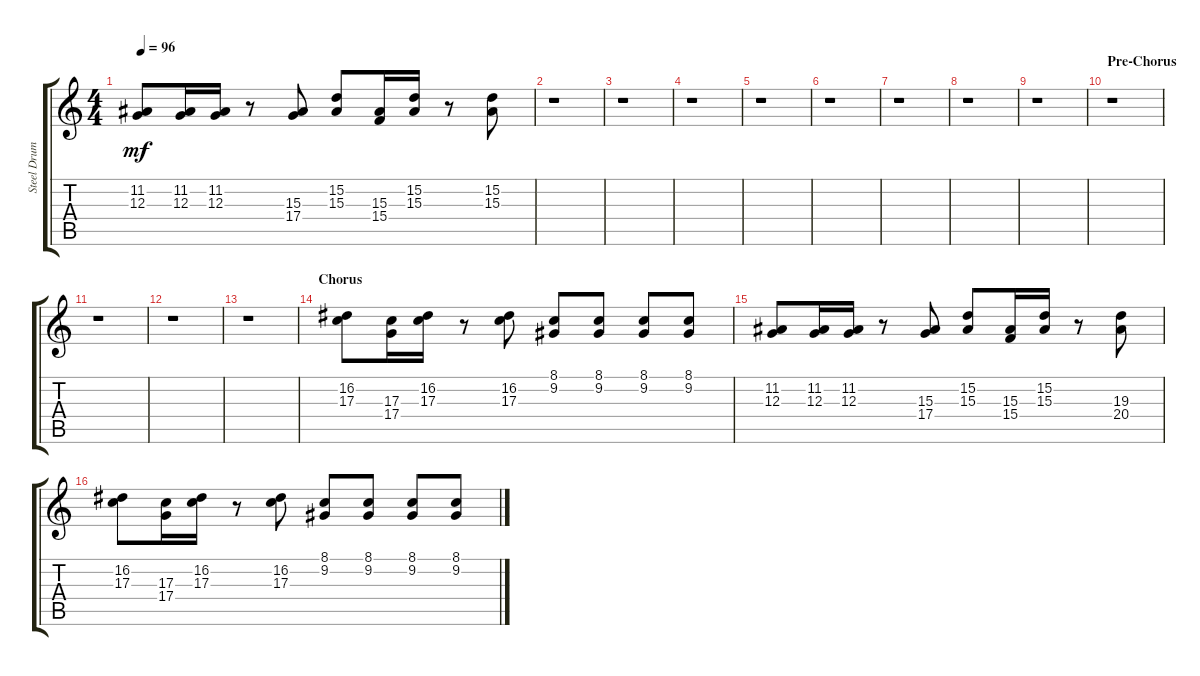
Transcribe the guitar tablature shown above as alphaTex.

\track ("Steel Drums" "Steel Drum") {instrument steeldrums}
\staff {score tabs}
\tuning (E4 B3 G3 D3 A2 E2) {hide}
\ts (4 4)
\tempo 96
\clef g2
\ks aminor
(11.2 12.3).8{dy mf} (11.2 12.3).16 (11.2 12.3).16 r.8 (15.3 17.4).8 (15.2 15.3).8 (15.3 15.4).16 (15.2 15.3).16 r.8 (15.2 15.3).8 |
r.1 |
r.1 |
r.1 |
r.1 |
r.1 |
r.1 |
r.1 |
r.1 |
\section ("" "Pre-Chorus")
r.1 |
r.1 |
r.1 |
r.1 |
\section ("" "Chorus")
(16.2 17.3).8 (17.3 17.4).16 (16.2 17.3).16 r.8 (16.2 17.3).8 (8.1 9.2).8 (8.1 9.2).8 (8.1 9.2).8 (8.1 9.2).8 |
(11.2 12.3).8 (11.2 12.3).16 (11.2 12.3).16 r.8 (15.3 17.4).8 (15.2 15.3).8 (15.3 15.4).16 (15.2 15.3).16 r.8 (19.3 20.4).8 |
(16.2 17.3).8 (17.3 17.4).16 (16.2 17.3).16 r.8 (16.2 17.3).8 (8.1 9.2).8 (8.1 9.2).8 (8.1 9.2).8 (8.1 9.2).8
